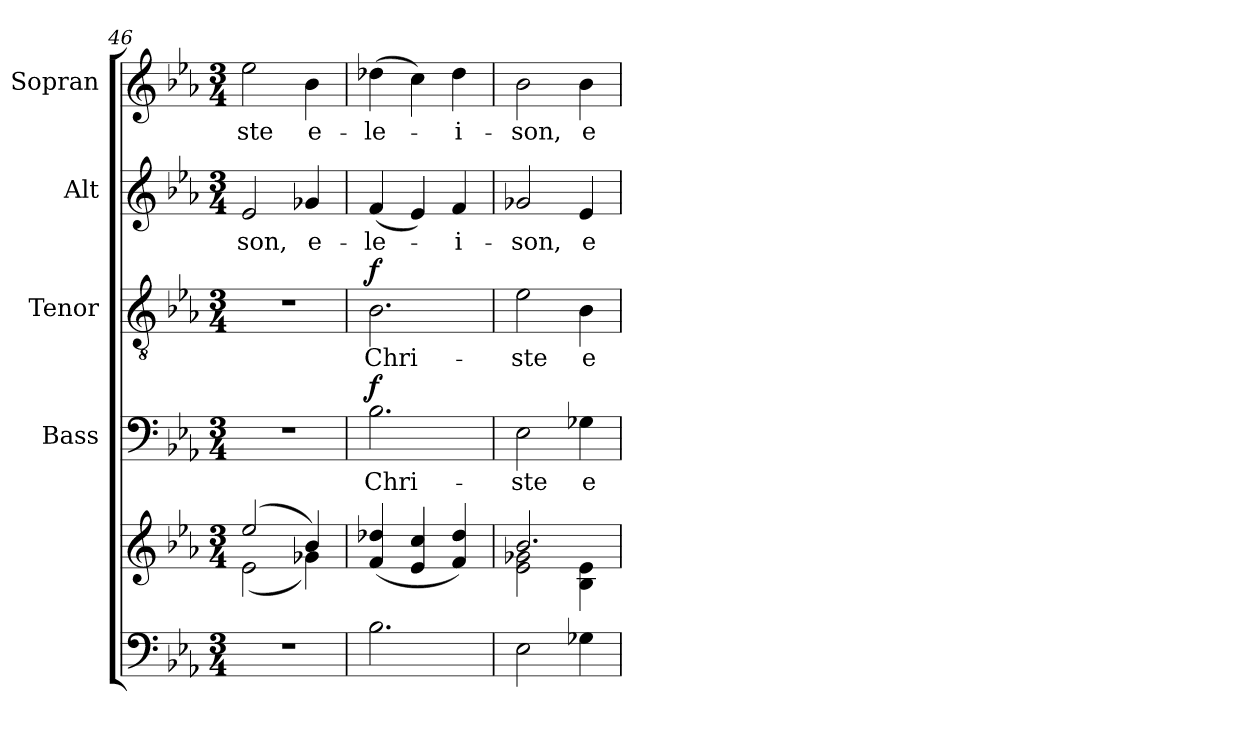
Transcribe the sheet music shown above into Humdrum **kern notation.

**kern	**kern	**kern	**text	**dynam	**kern	**text	**dynam	**kern	**text	**kern	**text
*part5	*part5	*part4	*part4	*part4	*part3	*part3	*part3	*part2	*part2	*part1	*part1
*staff6	*staff5	*staff4	*staff4	*staff4	*staff3	*staff3	*staff3	*staff2	*staff2	*staff1	*staff1
*	*	*I"Bass	*	*	*I"Tenor	*	*	*I"Alt	*	*I"Sopran	*
*	*	*I'B.	*	*	*I'T.	*	*	*I'A.	*	*I'S.	*
*clefF4	*clefG2	*clefF4	*	*	*clefGv2	*	*	*clefG2	*	*clefG2	*
*k[b-e-a-]	*k[b-e-a-]	*k[b-e-a-]	*	*	*k[b-e-a-]	*	*	*k[b-e-a-]	*	*k[b-e-a-]	*
*E-:	*E-:	*E-:	*	*	*E-:	*	*	*E-:	*	*E-:	*
*M3/4	*M3/4	*M3/4	*	*	*M3/4	*	*	*M3/4	*	*M3/4	*
=46	=46	=46	=46	=46	=46	=46	=46	=46	=46	=46	=46
*	*^	*	*	*	*	*	*	*	*	*	*
!	!	!	!	!	!	!	!	!	!	!LO:LY:b	!	!LO:LY:b
2.r	(2ee-/	(<2e-\	2.r	.	.	2.r	.	.	2e-/	-son,	2ee-\	-ste
!	!	!	!	!	!	!	!	!	!	!LO:LY:b	!	!LO:LY:b
.	4b-/)	4g-X\)	.	.	.	.	.	.	4g-X/	e-	4b-\	e-
!!LO:LB:g=z
=47	=47	=47	=47	=47	=47	=47	=47	=47	=47	=47	=47	=47
!	!	!	!	!LO:LY:b	!LO:DY:a	!	!LO:LY:b	!LO:DY:a	!	!LO:LY:b	!	!LO:LY:b
*	*v	*v	*	*	*	*	*	*	*	*	*	*
2.B-\	(<4f/ 4dd-X/	2.B-\	Chri-	f	2.B-\	Chri-	f	(<4f/	-le-	(>4dd-X\	-le-
.	4e-/ 4cc/	.	.	.	.	.	.	4e-/)	.	4cc\)	.
!	!	!	!	!	!	!	!	!	!LO:LY:b	!	!LO:LY:b
.	4f/ 4dd-/)	.	.	.	.	.	.	4f/	-i-	4dd-\	-i-
=48	=48	=48	=48	=48	=48	=48	=48	=48	=48	=48	=48
*	*^	*	*	*	*	*	*	*	*	*	*
!	!	!	!	!LO:LY:b	!	!	!LO:LY:b	!	!	!LO:LY:b	!	!LO:LY:b
2E-\	2.b-/	2e-\ 2g-X\	2E-\	-ste	.	2e-\	-ste	.	2g-X/	-son,	2b-\	-son,
!	!	!	!	!LO:LY:b	!	!	!LO:LY:b	!	!	!LO:LY:b	!	!LO:LY:b
4G-X\	.	4B-\ 4e-\	4G-X\	e-	.	4B-\	e-	.	4e-/	e-	4b-\	e-
*	*v	*v	*	*	*	*	*	*	*	*	*	*
=	=	=	=	=	=	=	=	=	=	=	=
*-	*-	*-	*-	*-	*-	*-	*-	*-	*-	*-	*-
